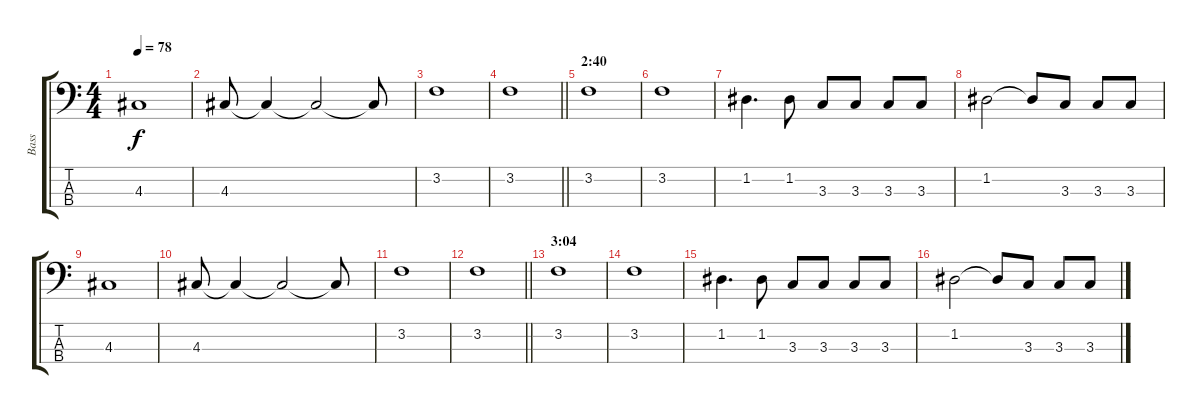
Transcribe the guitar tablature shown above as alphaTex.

\track ("Bass" "Bass") {instrument electricbassfinger}
\staff {score tabs}
\tuning (G2 D2 A1 E1) {hide}
\ts (4 4)
\tempo 78
\clef f4
\ks c
4.3.1{dy f} |
4.3.8 4.3{t}.4 4.3{t}.2 4.3{t}.8 |
3.2.1 |
\barLineRight lightlight
3.2.1 |
\section ("" "2:40")
3.2.1 |
3.2.1 |
1.2.4{d} 1.2.8 3.3.8 3.3.8 3.3.8 3.3.8 |
1.2.2 1.2{t}.8 3.3.8 3.3.8 3.3.8 |
4.3.1 |
4.3.8 4.3{t}.4 4.3{t}.2 4.3{t}.8 |
3.2.1 |
\barLineRight lightlight
3.2.1 |
\section ("" "3:04")
3.2.1 |
3.2.1 |
1.2.4{d} 1.2.8 3.3.8 3.3.8 3.3.8 3.3.8 |
1.2.2 1.2{t}.8 3.3.8 3.3.8 3.3.8
